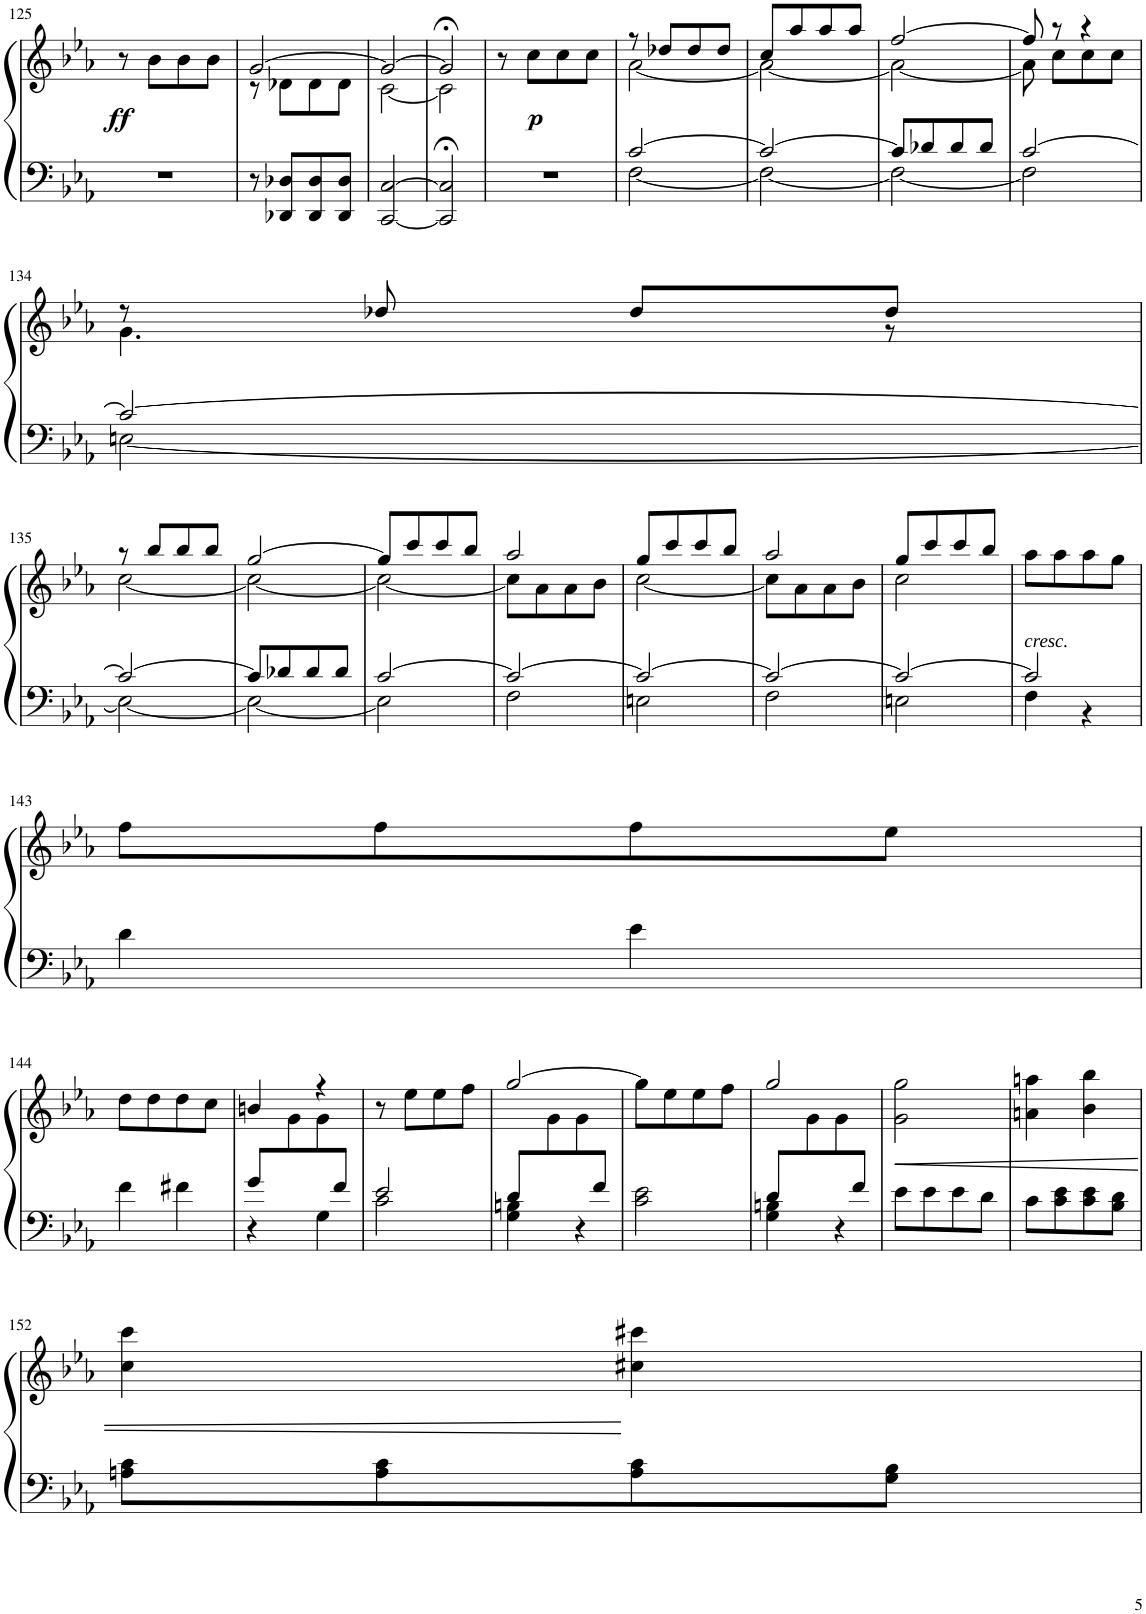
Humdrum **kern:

**kern	**kern	**dynam
*part1	*part1	*part1
*staff2	*staff1	*staff1/2
*I"Piano	*	*
*I'Pno	*	*
*clefF4	*clefG2	*
*k[b-e-a-]	*k[b-e-a-]	*
*M2/4	*M2/4	*
=124	=124	=124
2r	2r	.
!!LO:PB:g=z
=125	=125	=125
!	!	!LO:DY:a=2
2r	8r	ff
.	8b-\L	.
.	8b-\	.
.	8b-\J	.
=126	=126	=126
*	*^	*
8r	[2g/	8r	.
8DD-X/ 8D-X/L	.	8d-X\L	.
8DD-/ 8D-/	.	8d-\	.
8DD-/ 8D-/J	.	8d-\J	.
=127	=127	=127	=127
[2CC/ [2C/	2g/_	[2c\	.
=128	=128	=128	=128
2CC/];< 2C/];<	2g;</]	2c\]	.
*	*v	*v	*
=129	=129	=129
2r	8r	.
!	!	!LO:DY:b
.	8cc\L	p
.	8cc\	.
.	8cc\J	.
=130	=130	=130
*^	*^	*
[2c/	[2F\	8r	[2a-\	.
.	.	8dd-X/L	.	.
.	.	8dd-/	.	.
.	.	8dd-/J	.	.
=131	=131	=131	=131	=131
2c/_	2F\_	8cc/L	2a-\_	.
.	.	8aa-/	.	.
.	.	8aa-/	.	.
.	.	8aa-/J	.	.
=132	=132	=132	=132	=132
8c/L]	2F\_	[2ff/	2a-\_	.
8d-X/	.	.	.	.
8d-/	.	.	.	.
8d-/J	.	.	.	.
=133	=133	=133	=133	=133
[2c/	2F\]	8ff/]	8a-\]	.
.	.	8r	8cc\L	.
.	.	4r	8cc\	.
.	.	.	8cc\J	.
!!LO:LB:g=z	!!
=134	=134	=134	=134	=134
2c/_	[2En\	8r	4.g\	.
.	.	8dd-X/	.	.
.	.	8dd-/L	.	.
.	.	8dd-/J	8r	.
!!LO:LB:g=z	!!
=135	=135	=135	=135	=135
2c/_	2E\_	8r	[2cc\	.
.	.	8bb-/L	.	.
.	.	8bb-/	.	.
.	.	8bb-/J	.	.
=136	=136	=136	=136	=136
8c/L]	2E\_	[2gg/	2cc\_	.
8d-X/	.	.	.	.
8d-/	.	.	.	.
8d-/J	.	.	.	.
=137	=137	=137	=137	=137
[2c/	2E\]	8gg/L]	2cc\_	.
.	.	8ccc/	.	.
.	.	8ccc/	.	.
.	.	8bb-/J	.	.
=138	=138	=138	=138	=138
2c/_	2F\	2aa-/	8cc\L]	.
.	.	.	8a-\	.
.	.	.	8a-\	.
.	.	.	8b-\J	.
=139	=139	=139	=139	=139
2c/_	2En\	8gg/L	[2cc\	.
.	.	8ccc/	.	.
.	.	8ccc/	.	.
.	.	8bb-/J	.	.
=140	=140	=140	=140	=140
2c/_	2F\	2aa-/	8cc\L]	.
.	.	.	8a-\	.
.	.	.	8a-\	.
.	.	.	8b-\J	.
=141	=141	=141	=141	=141
2c/_	2En\	8gg/L	2cc\	.
.	.	8ccc/	.	.
.	.	8ccc/	.	.
.	.	8bb-/J	.	.
*	*	*v	*v	*
=142	=142	=142	=142
!LO:TX:a:i:t=cresc.	!	!	!
2c/]	4F\	8aa-\L	.
.	.	8aa-\	.
.	4r	8aa-\	.
.	.	8gg\J	.
*v	*v	*	*
!!LO:LB:g=z
=143	=143	=143
4d\	8ff\L	.
.	8ff\	.
4e-\	8ff\	.
.	8ee-\J	.
!!LO:LB:g=z
=144	=144	=144
4f\	8dd\L	.
.	8dd\	.
4f#X\	8dd\	.
.	8cc\J	.
=145	=145	=145
*^	*^	*
8g/L	4r	4bn/	8ryy	.
4ryy	.	.	8g\	.
.	4G\	4r	8g\	.
8f/J	.	.	8ryy	.
*	*	*v	*v	*
=146	=146	=146	=146
2e-/	2c\	8r	.
.	.	8ee-\L	.
.	.	8ee-\	.
.	.	8ff\J	.
=147	=147	=147	=147
*	*	*^	*
8d/L	4G\ 4Bn\	[2gg/	8ryy	.
4ryy	.	.	8g\	.
.	4r	.	8g\	.
8f/J	.	.	8ryy	.
*v	*v	*	*	*
*	*v	*v	*
=148	=148	=148
2c\ 2e-\	8gg\L]	.
.	8ee-\	.
.	8ee-\	.
.	8ff\J	.
=149	=149	=149
*^	*^	*
8d/L	4G\ 4Bn\	2gg/	8ryy	.
4ryy	.	.	8g\	.
.	4r	.	8g\	.
8f/J	.	.	8ryy	.
*v	*v	*	*	*
*	*v	*v	*
=150	=150	=150
8e-\L	2g\ 2gg\	.
8e-\	.	.
8e-\	.	.
8d\J	.	.
=151	=151	=151
8c\L	4an\ 4aan\	.
8c\ 8e-\	.	.
8c\ 8e-\	4b-\ 4bb-\	.
8B-\ 8d\J	.	.
=	=	=
*-	*-	*-
